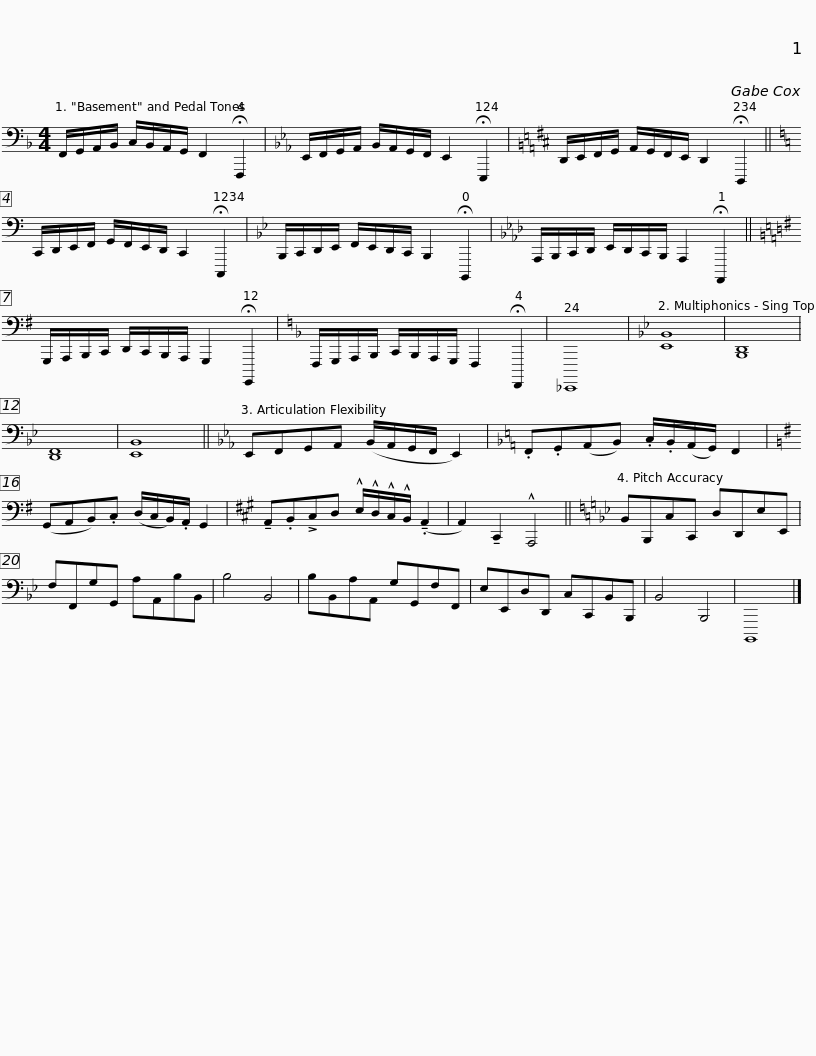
X:1
L:1/8
M:4/4
I:linebreak $
K:F
V:1 bass
V:1
 F,,/G,,/A,,/B,,/ C,/B,,/A,,/G,,/ F,,2 !fermata!F,,,2 |[K:Eb] E,,/F,,/G,,/A,,/ B,,/A,,/G,,/F,,/ E,,2 !fermata!E,,,2 |[K:D] D,,/E,,/F,,/G,,/ A,,/G,,/F,,/E,,/ D,,2 !fermata!D,,,2 ||$[K:C] C,,/D,,/E,,/F,,/ G,,/F,,/E,,/D,,/ C,,2 !fermata!C,,,2 |[K:Bb] B,,,/C,,/D,,/E,,/ F,,/E,,/D,,/C,,/ B,,,2 !fermata!B,,,,2 | %5
[K:Ab] A,,,/B,,,/C,,/D,,/ E,,/D,,/C,,/B,,,/ A,,,2 !fermata!A,,,,2 ||$[K:G] G,,,/A,,,/B,,,/C,,/ D,,/C,,/B,,,/A,,,/ G,,,2 !fermata!G,,,,2 |[K:F] F,,,/G,,,/A,,,/B,,,/ C,,/B,,,/A,,,/G,,,/ F,,,2 !fermata!F,,,,2 | _E,,,,8 |[K:Bb] [E,,B,,]8 | %10
 [B,,,D,,]8 | [D,,F,,]8 | [E,,B,,]8 ||$[K:Eb] E,,F,,G,,A,, (B,,/A,,/G,,/F,,/ E,,2) |[K:F] .F,,.G,,(A,,B,,) .C,/.B,,/(A,,/G,,/) F,,2 | %15
[K:G] (G,,A,,B,,).C, (D,/C,/B,,/).A,,/ G,,2 |[K:A] !tenuto!A,,.B,,!>!C,D, !^!E,/!^!D,/!^!C,/!^!B,,/ (!tenuto!.A,,2 | A,,2) !tenuto!C,,2 !^!A,,,4 ||$[K:Bb] B,,B,,,C,C,, D,D,,E,E,, | F,F,,G,G,, A,A,,B,B,, | %20
 B,4 B,,4 | B,B,,A,A,, G,G,,F,F,, | E,E,,D,D,, C,C,,B,,B,,, | B,,4 B,,,4 | B,,,,8 |] %25
